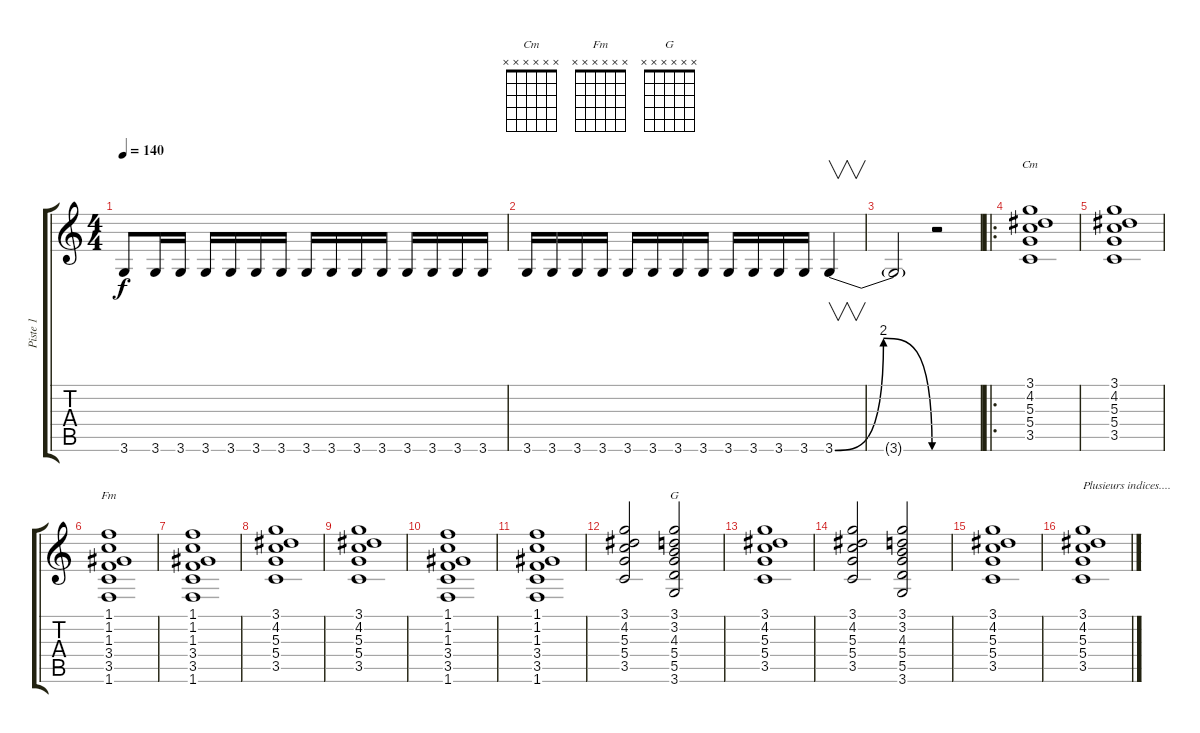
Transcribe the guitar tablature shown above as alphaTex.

\track ("Piste 1" "Piste 1") {instrument electricguitarjazz}
\staff {score tabs}
\tuning (E4 B3 G3 D3 A2 E2) {hide}
\chord ("Cm" x x x x x x) {firstfret 0}
\chord ("Fm" x x x x x x) {firstfret 0}
\chord ("G" x x x x x x) {firstfret 0}
\ts (4 4)
\tempo 140
\clef g2
\ks c
3.6.8{dy f instrument electricguitarjazz} 3.6.16 3.6.16 3.6.16 3.6.16 3.6.16 3.6.16 3.6.16 3.6.16 3.6.16 3.6.16 3.6.16 3.6.16 3.6.16 3.6.16 |
3.6.16 3.6.16 3.6.16 3.6.16 3.6.16 3.6.16 3.6.16 3.6.16 3.6.16 3.6.16 3.6.16 3.6.16 3.6{be (bendrelease 0 0 30 8 30 8 60 0)}.4{v} |
3.6{t}.2 r.2 |
\ro
(3.1 4.2 5.3 5.4 3.5).1{ch "Cm"} |
(3.1 4.2 5.3 5.4 3.5).1 |
(1.1 1.2 1.3 3.4 3.5 1.6).1{ch "Fm"} |
(1.1 1.2 1.3 3.4 3.5 1.6).1 |
(3.1 4.2 5.3 5.4 3.5).1 |
(3.1 4.2 5.3 5.4 3.5).1 |
(1.1 1.2 1.3 3.4 3.5 1.6).1 |
(1.1 1.2 1.3 3.4 3.5 1.6).1 |
(3.1 4.2 5.3 5.4 3.5).2 (3.1 3.2 4.3 5.4 5.5 3.6).2{ch "G"} |
(3.1 4.2 5.3 5.4 3.5).1 |
(3.1 4.2 5.3 5.4 3.5).2 (3.1 3.2 4.3 5.4 5.5 3.6).2 |
(3.1 4.2 5.3 5.4 3.5).1 |
(3.1 4.2 5.3 5.4 3.5).1{txt "Plusieurs indices...."}
